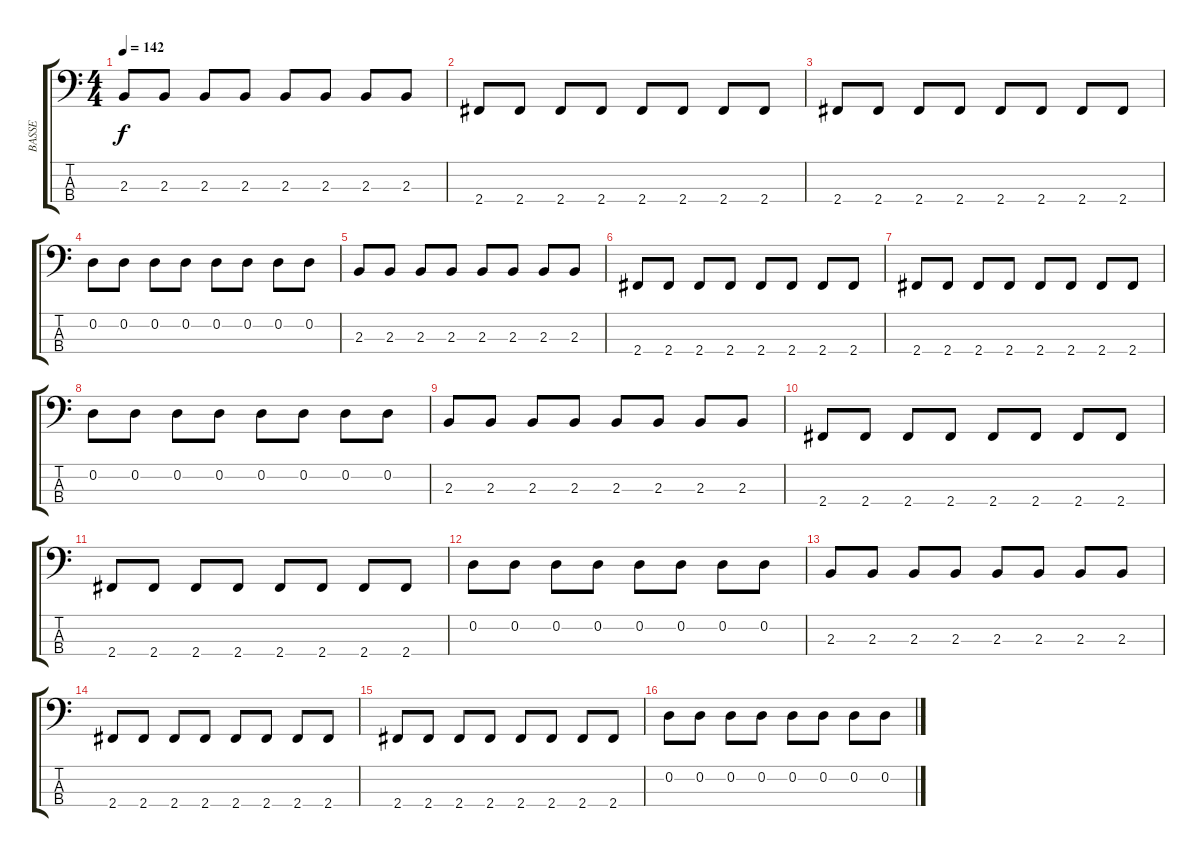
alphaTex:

\track ("BASSE" "BASSE") {instrument slapbass2}
\staff {score tabs}
\tuning (G2 D2 A1 E1) {hide}
\ts (4 4)
\tempo 142
\clef f4
\ks c
2.3.8{dy f} 2.3.8 2.3.8 2.3.8 2.3.8 2.3.8 2.3.8 2.3.8 |
2.4.8 2.4.8 2.4.8 2.4.8 2.4.8 2.4.8 2.4.8 2.4.8 |
2.4.8 2.4.8 2.4.8 2.4.8 2.4.8 2.4.8 2.4.8 2.4.8 |
0.2.8 0.2.8 0.2.8 0.2.8 0.2.8 0.2.8 0.2.8 0.2.8 |
2.3.8 2.3.8 2.3.8 2.3.8 2.3.8 2.3.8 2.3.8 2.3.8 |
2.4.8 2.4.8 2.4.8 2.4.8 2.4.8 2.4.8 2.4.8 2.4.8 |
2.4.8 2.4.8 2.4.8 2.4.8 2.4.8 2.4.8 2.4.8 2.4.8 |
0.2.8 0.2.8 0.2.8 0.2.8 0.2.8 0.2.8 0.2.8 0.2.8 |
2.3.8 2.3.8 2.3.8 2.3.8 2.3.8 2.3.8 2.3.8 2.3.8 |
2.4.8 2.4.8 2.4.8 2.4.8 2.4.8 2.4.8 2.4.8 2.4.8 |
2.4.8 2.4.8 2.4.8 2.4.8 2.4.8 2.4.8 2.4.8 2.4.8 |
0.2.8 0.2.8 0.2.8 0.2.8 0.2.8 0.2.8 0.2.8 0.2.8 |
2.3.8 2.3.8 2.3.8 2.3.8 2.3.8 2.3.8 2.3.8 2.3.8 |
2.4.8 2.4.8 2.4.8 2.4.8 2.4.8 2.4.8 2.4.8 2.4.8 |
2.4.8 2.4.8 2.4.8 2.4.8 2.4.8 2.4.8 2.4.8 2.4.8 |
0.2.8 0.2.8 0.2.8 0.2.8 0.2.8 0.2.8 0.2.8 0.2.8
